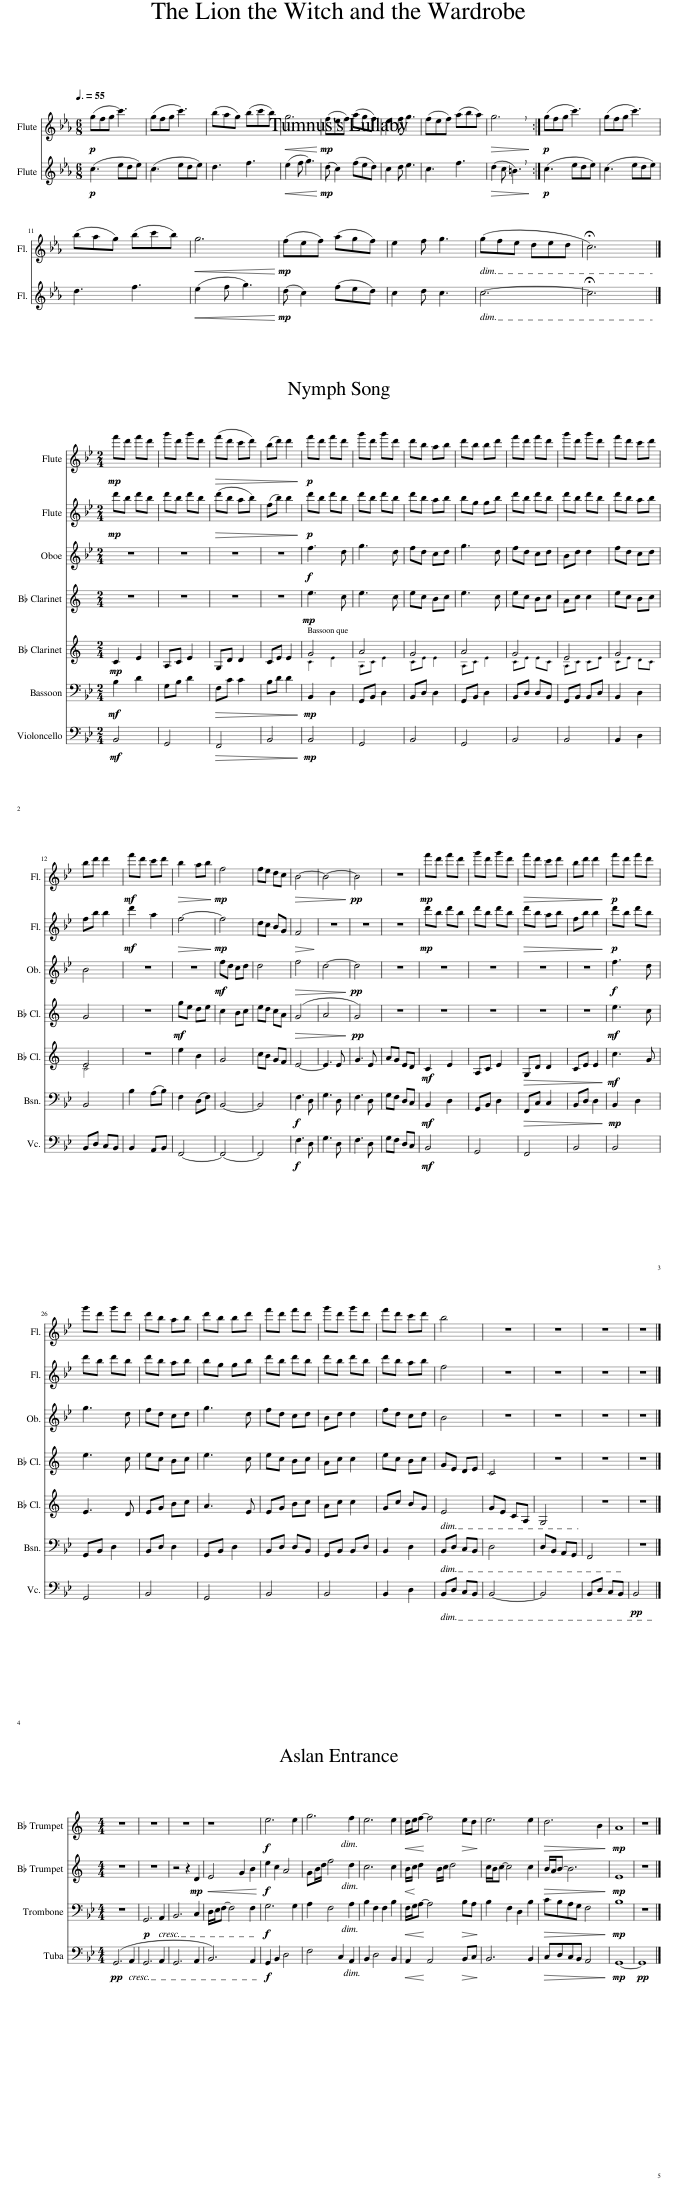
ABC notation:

X:1
%%score 1 2 3 4 5 6 ( 7 8 ) 9 10 11 12 13 14
L:1/8
Q:3/8=55
M:6/8
I:linebreak $
K:Eb
V:1 treble
V:2 treble
V:3 treble
V:4 treble
V:5 treble
V:6 treble transpose=-2
V:7 treble transpose=-2
V:8 treble transpose="-2 "
V:9 bass
V:10 bass
V:11 treble transpose=-2
V:12 treble transpose=-2
V:13 bass
V:14 bass
V:1
!p! (gfg) c'3 | (gfg c'3) | (bag) (bc'b) |!<(! g6!<)! |!mp! (fef) (agf) | %5
 e2 f g3 | (fef) (aba) |!>(! !breath!g6!>)! :|!p! (gfg c'3) | (gfg c'3) |$ %10
 (bag) (bc'b) |!<(! g6!<)! |!mp! (fef) (agf) | e2 f g3 | (gfe ded | %15
 !fermata!c6) |]$[K:Bb][M:2/4] z4 | z4 | z4 | z4 | %20
 z4 | z4 | z4 | z4 | z4 | %25
 z4 | z4 |$ z4 | z4 | z4 | %30
 z4 | z4 | z4 | z4 | z4 | %35
 z4 | z4 | z4 | z4 | z4 | %40
 z4 |$ z4 | z4 | z4 | z4 | %45
 z4 | z4 | z4 | z4 | z4 | %50
 z4 | z4 |]$[M:4/4] z8 | z8 | z8 | %55
 z8 | z8 | z8 | z8 | z8 | %60
 z8 | z8 | z8 | z8 |] %64
V:2
!p! (c3 ede) | (c3 ede) | d3 f3 |!<(! (e2 f g3)!<)! |!mp! (d c2) (fed) | %5
 c2 d e3 | c3 f3 |!>(! (d2 c !breath!=B3)!>)! :|!p! (c3 ede) | (c3 ede) |$ %10
 d3 f3 |!<(! (e2 f g3)!<)! |!mp! (d c2) (fed) | c2 d c3 | c6- | %15
 !fermata!c6 |]$[K:Bb][M:2/4] z4 | z4 | z4 | z4 | %20
 z4 | z4 | z4 | z4 | z4 | %25
 z4 | z4 |$ z4 | z4 | z4 | %30
 z4 | z4 | z4 | z4 | z4 | %35
 z4 | z4 | z4 | z4 | z4 | %40
 z4 |$ z4 | z4 | z4 | z4 | %45
 z4 | z4 | z4 | z4 | z4 | %50
 z4 | z4 |]$[M:4/4] z8 | z8 | z8 | %55
 z8 | z8 | z8 | z8 | z8 | %60
 z8 | z8 | z8 | z8 |] %64
V:3
 z6 | z6 | z6 | z6 | z6 | %5
 z6 | z6 | z6 :| z6 | z6 |$ %10
 z6 | z6 | z6 | z6 | z6 | %15
 z6 |]$[K:Bb][M:2/4]!mp! f'd' f'd' | g'd' g'd' |!>(! (f'd' c'd') | (bd') d'2!>)! | %20
!p! f'd' f'd' | g'd' g'd' | d'b ab | d'b bd' | f'd' f'd' | %25
 g'd' g'd' | f'd' c'd' |$ bd' d'2 |!mf! f'd' c'd' |!>(! b2 ab!>)! | %30
!mp! f4 | fe dc |!>(! B4- | B4-!>)! |!pp! B4 | %35
 z4 |!mp! f'd' f'd' | g'd' g'd' |!>(! f'd' c'd' | bd' d'2!>)! | %40
!p! f'd' f'd' |$ g'd' g'd' | d'b ab | d'b bd' | f'd' f'd' | %45
 g'd' g'd' | f'd' c'd' | b4 | z4 | z4 | %50
 z4 | z4 |]$[M:4/4] z8 | z8 | z8 | %55
 z8 | z8 | z8 | z8 | z8 | %60
 z8 | z8 | z8 | z8 |] %64
V:4
 z6 | z6 | z6 | z6 | z6 | %5
 z6 | z6 | z6 :| z6 | z6 |$ %10
 z6 | z6 | z6 | z6 | z6 | %15
 z6 |]$[K:Bb][M:2/4]!mp! d'b d'b | d'b d'b |!>(! (d'b ab) | (fb) b2!>)! | %20
!p! d'b d'b | d'b d'b | d'b ab | bg gb | d'b d'b | %25
 d'b d'b | d'b ab |$ fb b2 |!mf! d'2 a2 |!>(! f4-!>)! | %30
!mp! f4 | dc BG |!>(! F4!>)! | z4 | z4 | %35
 z4 |!mp! d'b d'b | d'b d'b |!>(! d'b ab | fb b2!>)! | %40
!p! d'b d'b |$ d'b d'b | d'b ab | bg gb | d'b d'b | %45
 d'b d'b | d'b ab | f4 | z4 | z4 | %50
 z4 | z4 |]$[M:4/4] z8 | z8 | z8 | %55
 z8 | z8 | z8 | z8 | z8 | %60
 z8 | z8 | z8 | z8 |] %64
V:5
 z6 | z6 | z6 | z6 | z6 | %5
 z6 | z6 | z6 :| z6 | z6 |$ %10
 z6 | z6 | z6 | z6 | z6 | %15
 z6 |]$[K:Bb][M:2/4] z4 | z4 | z4 | z4 | %20
!f! f3 d | g3 d | fd cd | g3 d | fd cd | %25
 Bd d2 | fd cd |$ B4 | z4 | z4 | %30
!mf! fd cd | d4 |!>(! f4 | d4-!>)! |!pp! d4 | %35
 z4 | z4 | z4 | z4 | z4 | %40
!f! f3 d |$ g3 d | fd cd | g3 d | fd cd | %45
 Bd d2 | fd cd | B4 | z4 | z4 | %50
 z4 | z4 |]$[M:4/4] z8 | z8 | z8 | %55
 z8 | z8 | z8 | z8 | z8 | %60
 z8 | z8 | z8 | z8 |] %64
V:6
[K:F] z6 | z6 | z6 | z6 | z6 | %5
 z6 | z6 | z6 :| z6 | z6 |$ %10
 z6 | z6 | z6 | z6 | z6 | %15
 z6 |]$[K:C][M:2/4] z4 | z4 | z4 | z4 | %20
!mp! e3 c | e3 c | ec Bc | e3 c | ec Bc | %25
 Ac c2 | ec Bc |$ G4 | z4 |!mf! ge de | %30
 c2 Bc | ed cA |!>(! (G4 | A4!>)! |!pp! G4) | %35
 z4 | z4 | z4 | z4 | z4 | %40
!mf! e3 c |$ e3 c | ec Bc | e3 c | ec Bc | %45
 Ac c2 | ec Bc | GE DE | C4 | z4 | %50
 z4 | z4 |]$[M:4/4] z8 | z8 | z8 | %55
 z8 | z8 | z8 | z8 | z8 | %60
 z8 | z8 | z8 | z8 |] %64
V:7
[K:F] z6 | z6 | z6 | z6 | z6 | %5
 z6 | z6 | z6 :| z6 | z6 |$ %10
 z6 | z6 | z6 | z6 | z6 | %15
 z6 |]$[K:C][M:2/4]!mp! C2 E2 | A,C E2 | G,D D2 | CE E2 | %20
 G4 | A4 | G4 | A4 | G4 | %25
 E4 | G4 |$ E4 | z4 | e2 B2 | %30
 G4 | cB GF | E4- | E3 E | G3 E | %35
 AG ED |!mf! C2 E2 | A,C E2 |!>(! G,D D2 | CE E2!>)! | %40
!mf! c3 G |$ E3 D | EG Bc | A3 E | EG Bc | %45
 Ac c2 | Gc BG | E4 | GE CA, | G,4 | %50
 z4 | z4 |]$[M:4/4] z8 | z8 | z8 | %55
 z8 | z8 | z8 | z8 | z8 | %60
 z8 | z8 | z8 | z8 |] %64
V:8
[K:F] x6 | x6 | x6 | x6 | x6 | %5
 x6 | x6 | x6 :| x6 | x6 |$ %10
 x6 | x6 | x6 | x6 | x6 | %15
 x6 |]$[K:C][M:2/4] x4 | x4 | x4 | x4 | %20
 C2 E2 | A,C E2 | CE E2 | A,C E2 | CE EC | %25
 A,C CE | CE DC |$ C4 | x4 | x4 | %30
 x4 | x4 | x4 | x4 | x4 | %35
 x4 | x4 | x4 | x4 | x4 | %40
 x4 |$ x4 | x4 | x4 | x4 | %45
 x4 | x4 | x4 | x4 | x4 | %50
 x4 | x4 |]$[M:4/4] x8 | x8 | x8 | %55
 x8 | x8 | x8 | x8 | x8 | %60
 x8 | x8 | x8 | x8 |] %64
V:9
 z6 | z6 | z6 | z6 | z6 | %5
 z6 | z6 | z6 :| z6 | z6 |$ %10
 z6 | z6 | z6 | z6 | z6 | %15
 z6 |]$[K:Bb][M:2/4]!mf! B,2 D2 | G,B, D2 |!>(! F,C C2 | B,D D2!>)! | %20
!mp! B,,2 D,2 | G,,B,, D,2 | B,,D, D,2 | G,,B,, D,2 | B,,D, D,B,, | %25
 G,,B,, B,,D, | B,,2 D,2 |$ B,,4 | B,2 (A,B,) | F,2 (D,F,) | %30
 B,,4- | B,,4 |!f! F,3 D, | G,3 D, | F,3 D, | %35
 G,F, D,C, |!mf! B,,2 D,2 | G,,B,, D,2 |!>(! F,,C, C,2 | B,,D, D,2!>)! | %40
!mp! B,,2 D,2 |$ G,,B,, D,2 | B,,D, D,2 | G,,B,, D,2 | B,,D, D,B,, | %45
 G,,B,, B,,D, | B,,2 D,2 | B,,D, C,B,, | D,4 | D,B,, A,,G,, | %50
 F,,4 | z4 |]$[M:4/4] z8 | z8 | z8 | %55
 z8 | z8 | z8 | z8 | z8 | %60
 z8 | z8 | z8 | z8 |] %64
V:10
 z6 | z6 | z6 | z6 | z6 | %5
 z6 | z6 | z6 :| z6 | z6 |$ %10
 z6 | z6 | z6 | z6 | z6 | %15
 z6 |]$[K:Bb][M:2/4]!mf! B,,4 | G,,4 |!>(! F,,4 | B,,4!>)! | %20
!mp! B,,4 | G,,4 | B,,4 | G,,4 | B,,4 | %25
 B,,4 | B,,2 D,2 |$ B,,D, C,B,, | B,,2 A,,B,, | F,,4- | %30
 F,,4- | F,,4 |!f! F,3 D, | G,3 D, | F,3 D, | %35
 G,F, D,C, |!mf! B,,4 | G,,4 | F,,4 | B,,4 | %40
 B,,4 |$ G,,4 | B,,4 | G,,4 | B,,4 | %45
 B,,4 | B,,2 D,2 | B,,D, C,B,, | B,,4- | B,,4 | %50
 B,,D, C,B,, |!pp! B,,4 |]$[M:4/4] z8 | z8 | z8 | %55
 z8 | z8 | z8 | z8 | z8 | %60
 z8 | z8 | z8 | z8 |] %64
V:11
[K:F] z6 | z6 | z6 | z6 | z6 | %5
 z6 | z6 | z6 :| z6 | z6 |$ %10
 z6 | z6 | z6 | z6 | z6 | %15
 z6 |]$[K:C][M:2/4] z4 | z4 | z4 | z4 | %20
 z4 | z4 | z4 | z4 | z4 | %25
 z4 | z4 |$ z4 | z4 | z4 | %30
 z4 | z4 | z4 | z4 | z4 | %35
 z4 | z4 | z4 | z4 | z4 | %40
 z4 |$ z4 | z4 | z4 | z4 | %45
 z4 | z4 | z4 | z4 | z4 | %50
 z4 | z4 |]$[M:4/4] z8 | z8 | z8 | %55
 z8 |!f! e6 e2 | g6 f2 | e6 e2 |!<(! d/e/f-!<)! f4!>(! ed!>)! | %60
 e6 e2 |!>(! d6 B2!>)! |!mp! A8 | z8 |] %64
V:12
[K:F] z6 | z6 | z6 | z6 | z6 | %5
 z6 | z6 | z6 :| z6 | z6 |$ %10
 z6 | z6 | z6 | z6 | z6 | %15
 z6 |]$[K:C][M:2/4] z4 | z4 | z4 | z4 | %20
 z4 | z4 | z4 | z4 | z4 | %25
 z4 | z4 |$ z4 | z4 | z4 | %30
 z4 | z4 | z4 | z4 | z4 | %35
 z4 | z4 | z4 | z4 | z4 | %40
 z4 |$ z4 | z4 | z4 | z4 | %45
 z4 | z4 | z4 | z4 | z4 | %50
 z4 | z4 |]$[M:4/4] z8 | z8 | z4 z2!mp! D2 | %55
!<(! E4 G2 B2!<)! |!f! e2 c2 A4 | GB/d/ f4 d2 | c6 c2 |!<(! B/c/!<)! d2 B/c/ d4 | %60
 c/B/c- c4 c2 |!>(! B/A/B- B6!>)! |!mp! E8 | z8 |] %64
V:13
 z6 | z6 | z6 | z6 | z6 | %5
 z6 | z6 | z6 :| z6 | z6 |$ %10
 z6 | z6 | z6 | z6 | z6 | %15
 z6 |]$[K:Bb][M:2/4] z4 | z4 | z4 | z4 | %20
 z4 | z4 | z4 | z4 | z4 | %25
 z4 | z4 |$ z4 | z4 | z4 | %30
 z4 | z4 | z4 | z4 | z4 | %35
 z4 | z4 | z4 | z4 | z4 | %40
 z4 |$ z4 | z4 | z4 | z4 | %45
 z4 | z4 | z4 | z4 | z4 | %50
 z4 | z4 |]$[M:4/4] z8 |!p! G,,6 A,,2 | B,,6 C,2 | %55
 D,/E,/F,- F,4 F,2 |!f! G,6 G,2 | A,2 F,4 A,2 | B,2 F,2 F,2 B,2 |!<(! F,/G,/A,-!<)! A,4!>(! B,A,!>)! | %60
 B,2 F,2 D,2 B,2 |!>(! CB,A,G, F,4!>)! |!mp! B,8 | z8 |] %64
V:14
 z6 | z6 | z6 | z6 | z6 | %5
 z6 | z6 | z6 :| z6 | z6 |$ %10
 z6 | z6 | z6 | z6 | z6 | %15
 z6 |]$[K:Bb][M:2/4] z4 | z4 | z4 | z4 | %20
 z4 | z4 | z4 | z4 | z4 | %25
 z4 | z4 |$ z4 | z4 | z4 | %30
 z4 | z4 | z4 | z4 | z4 | %35
 z4 | z4 | z4 | z4 | z4 | %40
 z4 |$ z4 | z4 | z4 | z4 | %45
 z4 | z4 | z4 | z4 | z4 | %50
 z4 | z4 |]$[M:4/4]!pp! (G,,6 A,,2 | G,,6 A,,2 | G,,6 A,,2 | %55
 B,,6) A,,2 |!f! G,,2 B,,2 D,4 | F,4 C,2 A,,2 | B,,2 D,4 B,,2 |!<(! A,,2!<)! A,,4!>(! B,,C,!>)! | %60
 B,,6 B,,2 |!>(! C,D,C,B,, A,,4!>)! |!mp! G,,8- |!pp! G,,8 |] %64
